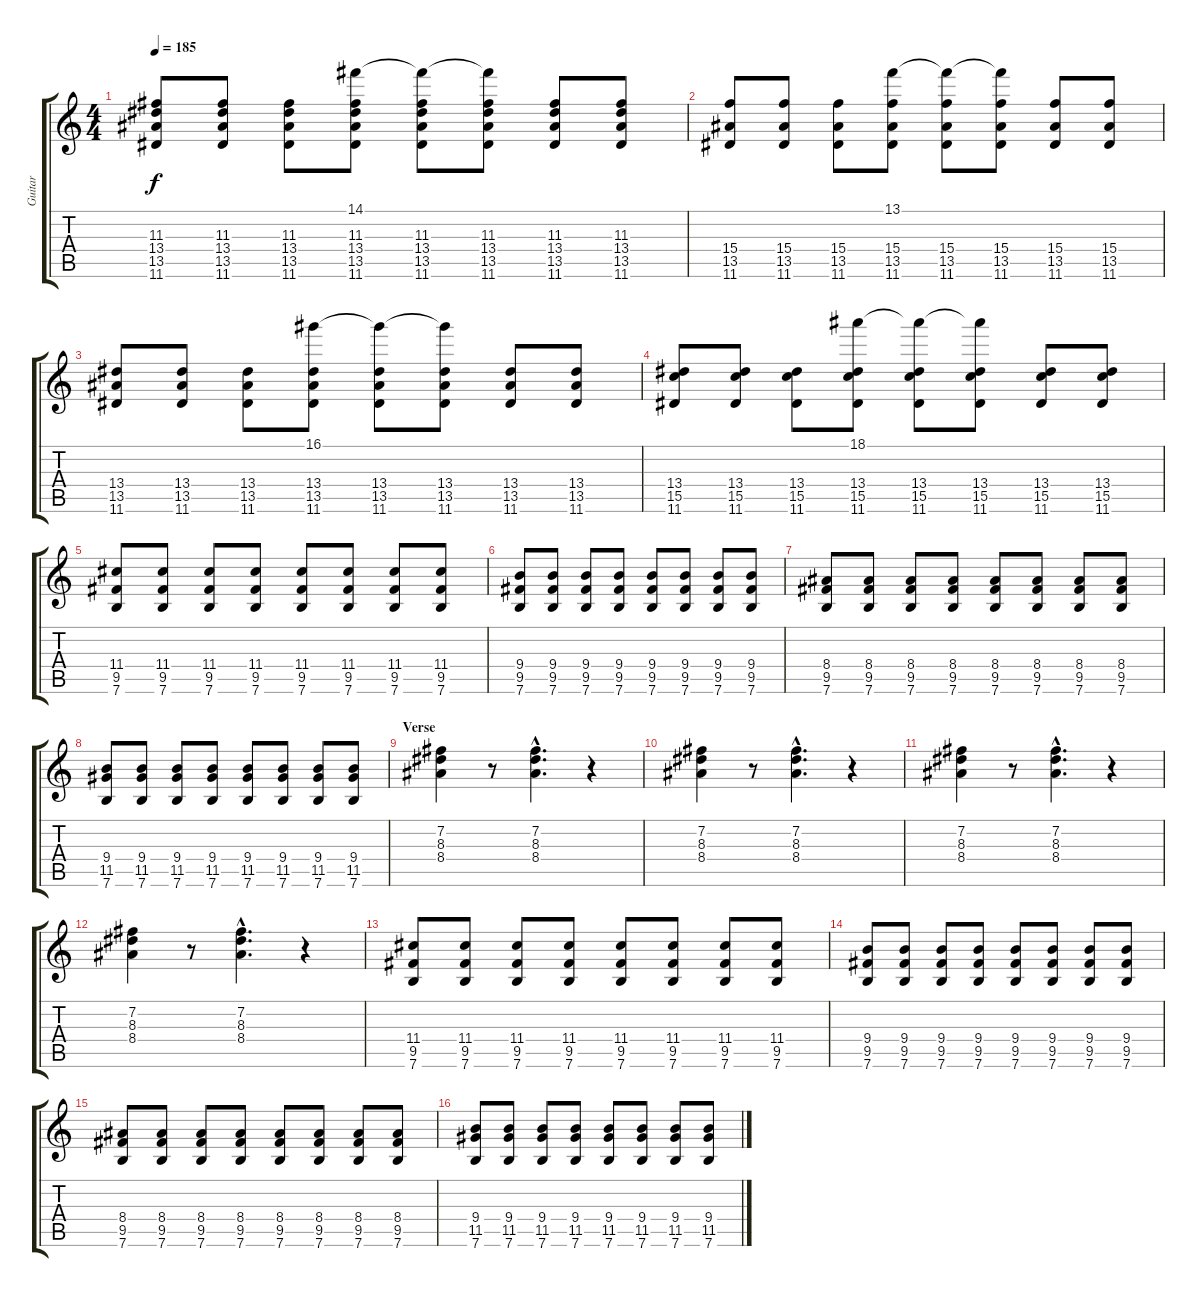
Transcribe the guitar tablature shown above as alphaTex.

\track ("Guitar" "Guitar") {instrument distortionguitar}
\staff {score tabs}
\tuning (E4 B3 G3 D3 A2 E2) {hide}
\ts (4 4)
\tempo 185
\clef g2
\ks c
(11.3 13.4 13.5 11.6).8{dy f} (11.3 13.4 13.5 11.6).8 (11.3 13.4 13.5 11.6).8 (14.1 11.3 13.4 13.5 11.6).8 (14.1{t} 11.3 13.4 13.5 11.6).8 (14.1{t} 11.3 13.4 13.5 11.6).8 (11.3 13.4 13.5 11.6).8 (11.3 13.4 13.5 11.6).8 |
(15.4 13.5 11.6).8 (15.4 13.5 11.6).8 (15.4 13.5 11.6).8 (13.1 15.4 13.5 11.6).8 (13.1{t} 15.4 13.5 11.6).8 (13.1{t} 15.4 13.5 11.6).8 (15.4 13.5 11.6).8 (15.4 13.5 11.6).8 |
(13.4 13.5 11.6).8 (13.4 13.5 11.6).8 (13.4 13.5 11.6).8 (16.1 13.4 13.5 11.6).8 (16.1{t} 13.4 13.5 11.6).8 (16.1{t} 13.4 13.5 11.6).8 (13.4 13.5 11.6).8 (13.4 13.5 11.6).8 |
(13.4 15.5 11.6).8 (13.4 15.5 11.6).8 (13.4 15.5 11.6).8 (18.1 13.4 15.5 11.6).8 (18.1{t} 13.4 15.5 11.6).8 (18.1{t} 13.4 15.5 11.6).8 (13.4 15.5 11.6).8 (13.4 15.5 11.6).8 |
(11.4 9.5 7.6).8 (11.4 9.5 7.6).8 (11.4 9.5 7.6).8 (11.4 9.5 7.6).8 (11.4 9.5 7.6).8 (11.4 9.5 7.6).8 (11.4 9.5 7.6).8 (11.4 9.5 7.6).8 |
(9.4 9.5 7.6).8 (9.4 9.5 7.6).8 (9.4 9.5 7.6).8 (9.4 9.5 7.6).8 (9.4 9.5 7.6).8 (9.4 9.5 7.6).8 (9.4 9.5 7.6).8 (9.4 9.5 7.6).8 |
(8.4 9.5 7.6).8 (8.4 9.5 7.6).8 (8.4 9.5 7.6).8 (8.4 9.5 7.6).8 (8.4 9.5 7.6).8 (8.4 9.5 7.6).8 (8.4 9.5 7.6).8 (8.4 9.5 7.6).8 |
(9.4 11.5 7.6).8 (9.4 11.5 7.6).8 (9.4 11.5 7.6).8 (9.4 11.5 7.6).8 (9.4 11.5 7.6).8 (9.4 11.5 7.6).8 (9.4 11.5 7.6).8 (9.4 11.5 7.6).8 |
\section ("" "Verse")
(7.2 8.3 8.4).4 r.8 (7.2{hac} 8.3{hac} 8.4{hac}).4{d} r.4 |
(7.2 8.3 8.4).4 r.8 (7.2{hac} 8.3{hac} 8.4{hac}).4{d} r.4 |
(7.2 8.3 8.4).4 r.8 (7.2{hac} 8.3{hac} 8.4{hac}).4{d} r.4 |
(7.2 8.3 8.4).4 r.8 (7.2{hac} 8.3{hac} 8.4{hac}).4{d} r.4 |
(11.4 9.5 7.6).8 (11.4 9.5 7.6).8 (11.4 9.5 7.6).8 (11.4 9.5 7.6).8 (11.4 9.5 7.6).8 (11.4 9.5 7.6).8 (11.4 9.5 7.6).8 (11.4 9.5 7.6).8 |
(9.4 9.5 7.6).8 (9.4 9.5 7.6).8 (9.4 9.5 7.6).8 (9.4 9.5 7.6).8 (9.4 9.5 7.6).8 (9.4 9.5 7.6).8 (9.4 9.5 7.6).8 (9.4 9.5 7.6).8 |
(8.4 9.5 7.6).8 (8.4 9.5 7.6).8 (8.4 9.5 7.6).8 (8.4 9.5 7.6).8 (8.4 9.5 7.6).8 (8.4 9.5 7.6).8 (8.4 9.5 7.6).8 (8.4 9.5 7.6).8 |
(9.4 11.5 7.6).8 (9.4 11.5 7.6).8 (9.4 11.5 7.6).8 (9.4 11.5 7.6).8 (9.4 11.5 7.6).8 (9.4 11.5 7.6).8 (9.4 11.5 7.6).8 (9.4 11.5 7.6).8
